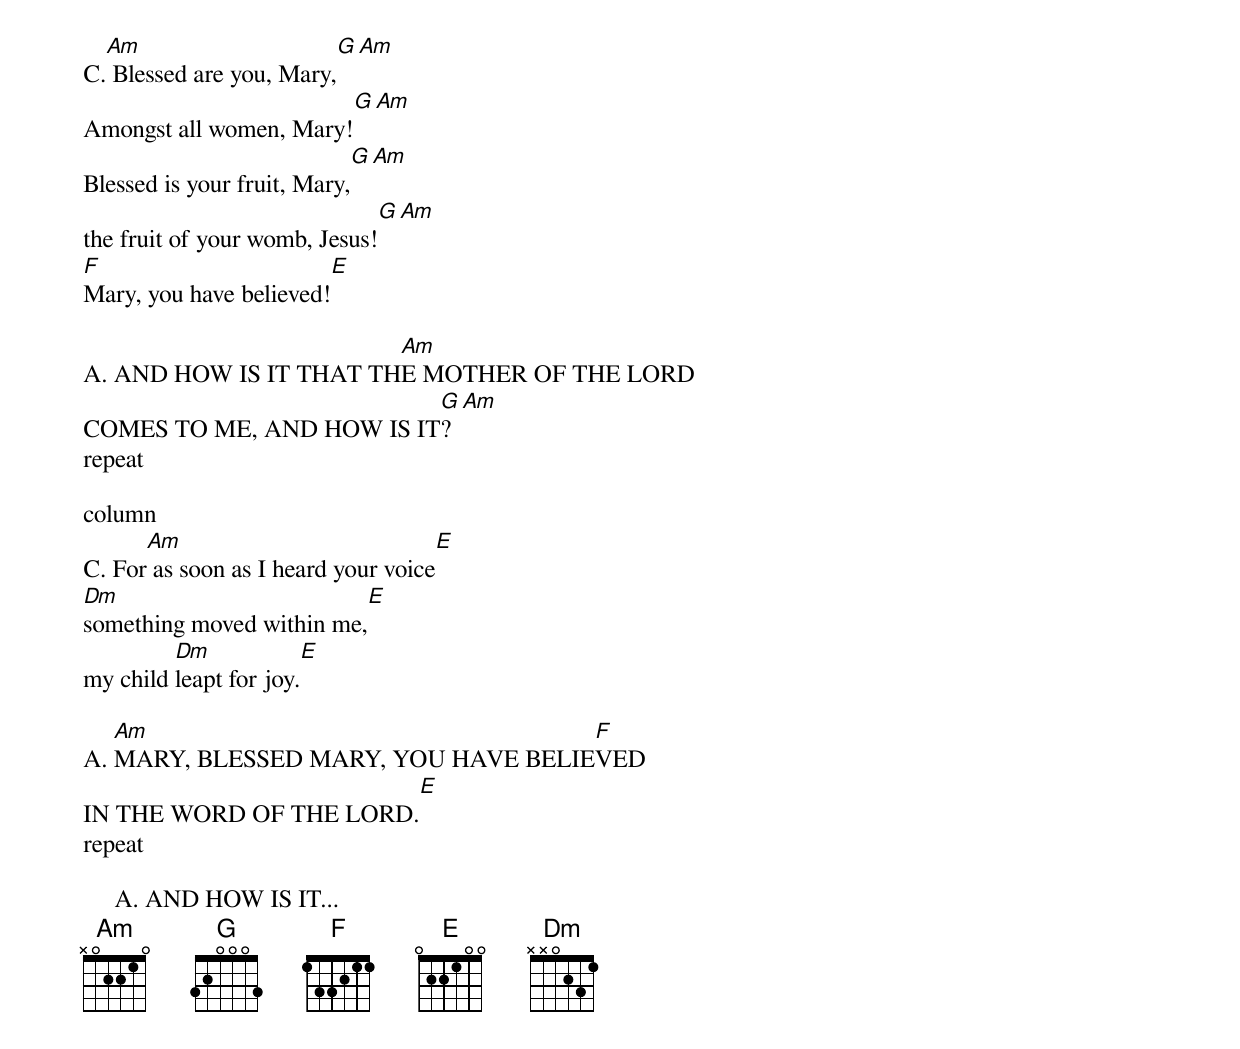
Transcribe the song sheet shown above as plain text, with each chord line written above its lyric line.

  Am                     G          Am
C. Blessed are you, Mary,
                              G             Am
Amongst all women, Mary!
                                    G      Am
Blessed is your fruit, Mary,
                                   G            Am
the fruit of your womb, Jesus!
F                                     E
Mary, you have believed!

                        Am
A. AND HOW IS IT THAT THE MOTHER OF THE LORD
                          G                          Am
COMES TO ME, AND HOW IS IT?
repeat

column
      Am                                                     E
C. For as soon as I heard your voice
Dm                                         E
something moved within me,
         Dm                        E
my child leapt for joy.

   Am                                F
A. MARY, BLESSED MARY, YOU HAVE BELIEVED
                                                 E
IN THE WORD OF THE LORD.
repeat

     A. AND HOW IS IT...
